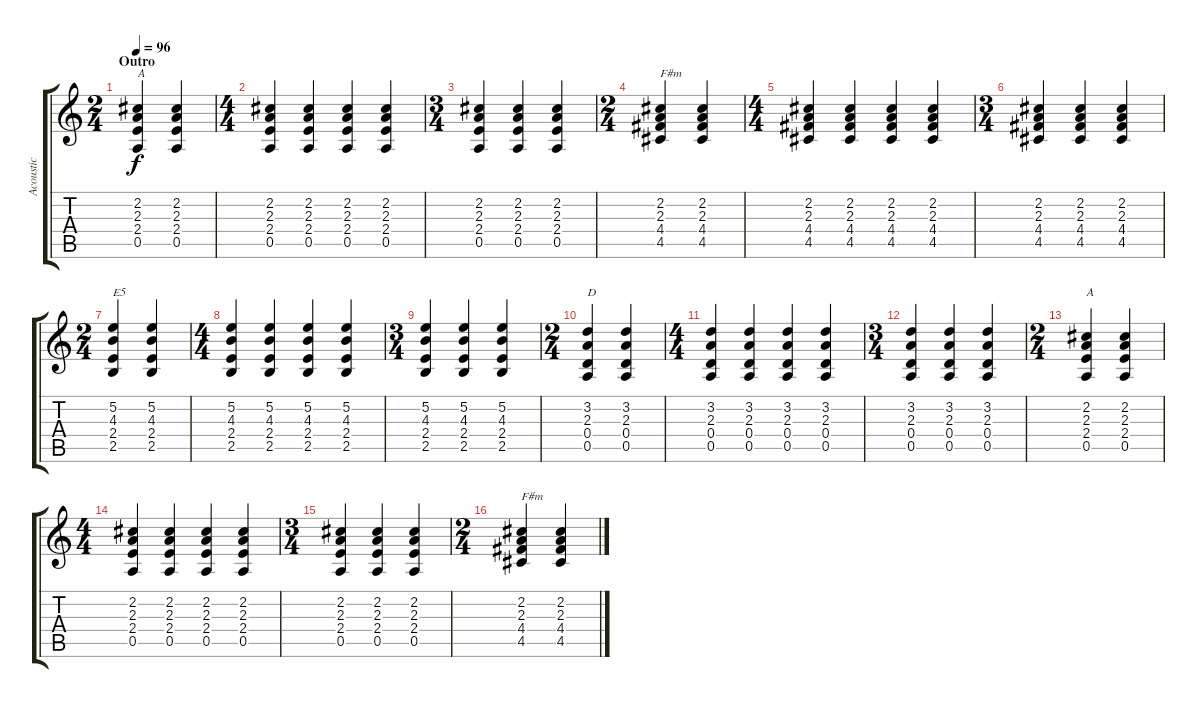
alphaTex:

\track ("Acoustic" "Acoustic") {instrument acousticguitarsteel}
\staff {score tabs}
\tuning (E4 B3 G3 D3 A2 E2) {hide}
\ts (2 4)
\section ("" "Outro")
\tempo 96
\clef g2
\ks c
(2.2 2.3 2.4 0.5).4{txt "A" dy f} (2.2 2.3 2.4 0.5).4 |
\ts (4 4)
(2.2 2.3 2.4 0.5).4 (2.2 2.3 2.4 0.5).4 (2.2 2.3 2.4 0.5).4 (2.2 2.3 2.4 0.5).4 |
\ts (3 4)
(2.2 2.3 2.4 0.5).4 (2.2 2.3 2.4 0.5).4 (2.2 2.3 2.4 0.5).4 |
\ts (2 4)
(2.2 2.3 4.4 4.5).4{txt "F#m"} (2.2 2.3 4.4 4.5).4 |
\ts (4 4)
(2.2 2.3 4.4 4.5).4 (2.2 2.3 4.4 4.5).4 (2.2 2.3 4.4 4.5).4 (2.2 2.3 4.4 4.5).4 |
\ts (3 4)
(2.2 2.3 4.4 4.5).4 (2.2 2.3 4.4 4.5).4 (2.2 2.3 4.4 4.5).4 |
\ts (2 4)
(5.2 4.3 2.4 2.5).4{txt "E5"} (5.2 4.3 2.4 2.5).4 |
\ts (4 4)
(5.2 4.3 2.4 2.5).4 (5.2 4.3 2.4 2.5).4 (5.2 4.3 2.4 2.5).4 (5.2 4.3 2.4 2.5).4 |
\ts (3 4)
(5.2 4.3 2.4 2.5).4 (5.2 4.3 2.4 2.5).4 (5.2 4.3 2.4 2.5).4 |
\ts (2 4)
(3.2 2.3 0.4 0.5).4{txt "D"} (3.2 2.3 0.4 0.5).4 |
\ts (4 4)
(3.2 2.3 0.4 0.5).4 (3.2 2.3 0.4 0.5).4 (3.2 2.3 0.4 0.5).4 (3.2 2.3 0.4 0.5).4 |
\ts (3 4)
(3.2 2.3 0.4 0.5).4 (3.2 2.3 0.4 0.5).4 (3.2 2.3 0.4 0.5).4 |
\ts (2 4)
(2.2 2.3 2.4 0.5).4{txt "A"} (2.2 2.3 2.4 0.5).4 |
\ts (4 4)
(2.2 2.3 2.4 0.5).4 (2.2 2.3 2.4 0.5).4 (2.2 2.3 2.4 0.5).4 (2.2 2.3 2.4 0.5).4 |
\ts (3 4)
(2.2 2.3 2.4 0.5).4 (2.2 2.3 2.4 0.5).4 (2.2 2.3 2.4 0.5).4 |
\ts (2 4)
(2.2 2.3 4.4 4.5).4{txt "F#m"} (2.2 2.3 4.4 4.5).4
